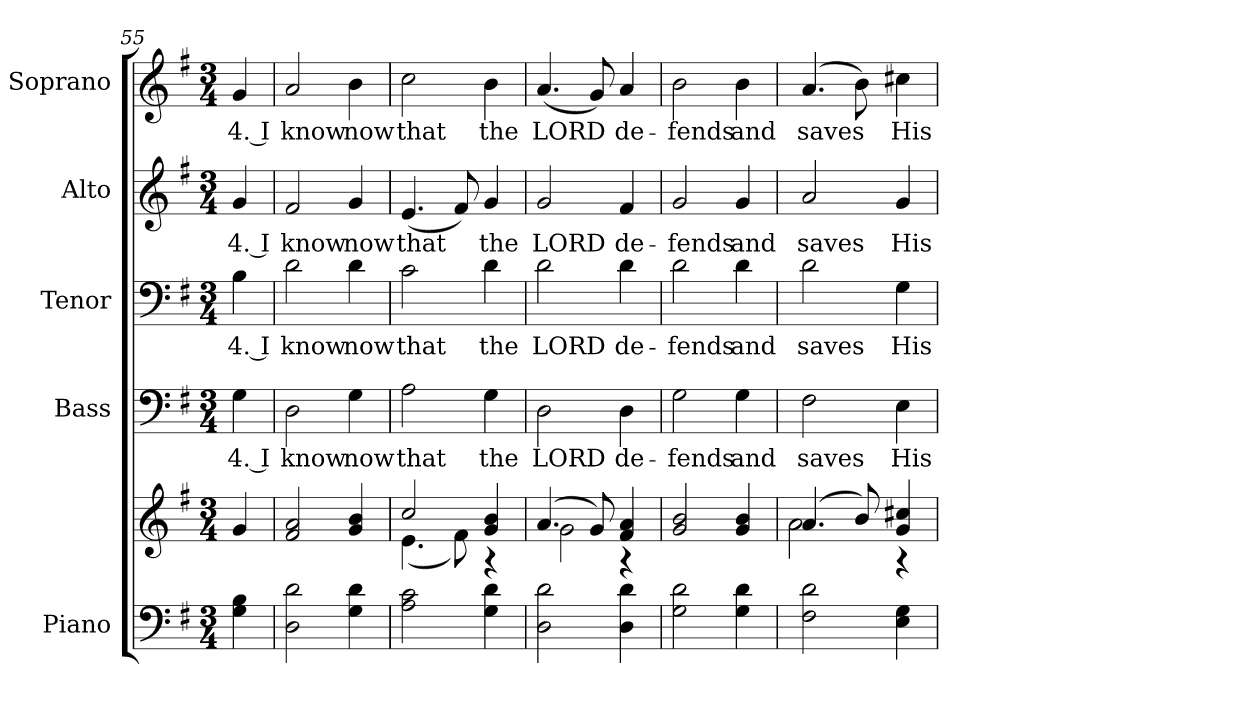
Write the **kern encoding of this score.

**kern	**kern	**kern	**text	**kern	**text	**kern	**text	**kern	**text
*part5	*part5	*part4	*part4	*part3	*part3	*part2	*part2	*part1	*part1
*staff6	*staff5	*staff4	*staff4	*staff3	*staff3	*staff2	*staff2	*staff1	*staff1
*I"Piano	*	*I"Bass	*	*I"Tenor	*	*I"Alto	*	*I"Soprano	*
*I'Pno.	*	*I'B.	*	*I'T.	*	*I'A.	*	*I'S.	*
*clefF4	*clefG2	*clefF4	*	*clefF4	*	*clefG2	*	*clefG2	*
*k[f#]	*k[f#]	*k[f#]	*	*k[f#]	*	*k[f#]	*	*k[f#]	*
*G:	*G:	*G:	*	*G:	*	*G:	*	*G:	*
*M3/4	*M3/4	*M3/4	*	*M3/4	*	*M3/4	*	*M3/4	*
=55	=55	=55	=55	=55	=55	=55	=55	=55	=55
!	!	!	!LO:LY:b:color=#000000	!	!	!	!	!	!
!	!	!	!	!	!LO:LY:b:color=#000000	!	!	!	!
!	!	!	!	!	!	!	!LO:LY:b:color=#000000	!	!
!	!	!	!	!	!	!	!	!	!LO:LY:b:color=#000000
4Gi\ 4Bi	4gi/	4Gi\	4. I	4Bi\	4. I	4gi/	4. I	4gi/	4. I
!!LO:PB:g=z
=56	=56	=56	=56	=56	=56	=56	=56	=56	=56
!	!	!	!LO:LY:b:color=#000000	!	!	!	!	!	!
!	!	!	!	!	!LO:LY:b:color=#000000	!	!	!	!
!	!	!	!	!	!	!	!LO:LY:b:color=#000000	!	!
!	!	!	!	!	!	!	!	!	!LO:LY:b:color=#000000
2Di\ 2di	2f#i/ 2ai	2Di\	know	2di\	know	2f#i/	know	2ai/	know
!	!	!	!LO:LY:b:color=#000000	!	!	!	!	!	!
!	!	!	!	!	!LO:LY:b:color=#000000	!	!	!	!
!	!	!	!	!	!	!	!LO:LY:b:color=#000000	!	!
!	!	!	!	!	!	!	!	!	!LO:LY:b:color=#000000
4Gi\ 4di	4gi/ 4bi	4Gi\	now	4di\	now	4gi/	now	4bi\	now
=57	=57	=57	=57	=57	=57	=57	=57	=57	=57
*	*^	*	*	*	*	*	*	*	*
!	!	!	!	!LO:LY:b:color=#000000	!	!	!	!	!	!
!	!	!	!	!	!	!LO:LY:b:color=#000000	!	!	!	!
!	!	!	!	!	!	!	!	!LO:LY:b:color=#000000	!	!
!	!	!	!	!	!	!	!	!	!	!LO:LY:b:color=#000000
2Ai\ 2ci	2cci/	(4.ei\	2Ai\	that	2ci\	that	(4.ei/	that	2cci\	that
.	.	8f#i\)	.	.	.	.	8f#i/)	.	.	.
!	!	!	!	!LO:LY:b:color=#000000	!	!	!	!	!	!
!	!	!	!	!	!	!LO:LY:b:color=#000000	!	!	!	!
!	!	!	!	!	!	!	!	!LO:LY:b:color=#000000	!	!
!	!	!	!	!	!	!	!	!	!	!LO:LY:b:color=#000000
4Gi\ 4di	4gi/ 4bi	4r	4Gi\	the	4di\	the	4gi/	the	4bi\	the
!!LO:PB:g=z
=58	=58	=58	=58	=58	=58	=58	=58	=58	=58	=58
!	!	!	!	!LO:LY:b:color=#000000	!	!	!	!	!	!
!	!	!	!	!	!	!LO:LY:b:color=#000000	!	!	!	!
!	!	!	!	!	!	!	!	!LO:LY:b:color=#000000	!	!
!	!	!	!	!	!	!	!	!	!	!LO:LY:b:color=#000000
2Di\ 2di	(4.ai/	2gi\	2Di\	LORD	2di\	LORD	2gi/	LORD	(4.ai/	LORD
.	8gi/)	.	.	.	.	.	.	.	8gi/)	.
!	!	!	!	!LO:LY:b:color=#000000	!	!	!	!	!	!
!	!	!	!	!	!	!LO:LY:b:color=#000000	!	!	!	!
!	!	!	!	!	!	!	!	!LO:LY:b:color=#000000	!	!
!	!	!	!	!	!	!	!	!	!	!LO:LY:b:color=#000000
4Di\ 4di	4f#i/ 4ai	4r	4Di\	de-	4di\	de-	4f#i/	de-	4ai/	de-
*	*v	*v	*	*	*	*	*	*	*	*
=59	=59	=59	=59	=59	=59	=59	=59	=59	=59
*	*^	*	*	*	*	*	*	*	*
!	!	!	!	!LO:LY:b:color=#000000	!	!	!	!	!	!
*	*v	*v	*	*	*	*	*	*	*	*
*	*^	*	*	*	*	*	*	*	*
!	!	!	!	!	!	!LO:LY:b:color=#000000	!	!	!	!
*	*v	*v	*	*	*	*	*	*	*	*
*	*^	*	*	*	*	*	*	*	*
!	!	!	!	!	!	!	!	!LO:LY:b:color=#000000	!	!
*	*v	*v	*	*	*	*	*	*	*	*
*	*^	*	*	*	*	*	*	*	*
!	!	!	!	!	!	!	!	!	!	!LO:LY:b:color=#000000
*	*v	*v	*	*	*	*	*	*	*	*
2Gi\ 2di	2gi/ 2bi	2Gi\	-fends	2di\	-fends	2gi/	-fends	2bi\	-fends
!	!	!	!LO:LY:b:color=#000000	!	!	!	!	!	!
!	!	!	!	!	!LO:LY:b:color=#000000	!	!	!	!
!	!	!	!	!	!	!	!LO:LY:b:color=#000000	!	!
!	!	!	!	!	!	!	!	!	!LO:LY:b:color=#000000
4Gi\ 4di	4gi/ 4bi	4Gi\	and	4di\	and	4gi/	and	4bi\	and
!!LO:PB:g=z
=60	=60	=60	=60	=60	=60	=60	=60	=60	=60
*	*^	*	*	*	*	*	*	*	*
!	!	!	!	!LO:LY:b:color=#000000	!	!	!	!	!	!
!	!	!	!	!	!	!LO:LY:b:color=#000000	!	!	!	!
!	!	!	!	!	!	!	!	!LO:LY:b:color=#000000	!	!
!	!	!	!	!	!	!	!	!	!	!LO:LY:b:color=#000000
2F#i\ 2di	(4.ai/	2ai\	2F#i\	saves	2di\	saves	2ai/	saves	(4.ai/	saves
.	8bi/)	.	.	.	.	.	.	.	8bi\)	.
!	!	!	!	!LO:LY:b:color=#000000	!	!	!	!	!	!
!	!	!	!	!	!	!LO:LY:b:color=#000000	!	!	!	!
!	!	!	!	!	!	!	!	!LO:LY:b:color=#000000	!	!
!	!	!	!	!	!	!	!	!	!	!LO:LY:b:color=#000000
4Ei\ 4Gi	4gi/ 4cc#Xi	4r	4Ei\	His	4Gi\	His	4gi/	His	4cc#Xi\	His
*	*v	*v	*	*	*	*	*	*	*	*
=	=	=	=	=	=	=	=	=	=
*-	*-	*-	*-	*-	*-	*-	*-	*-	*-
